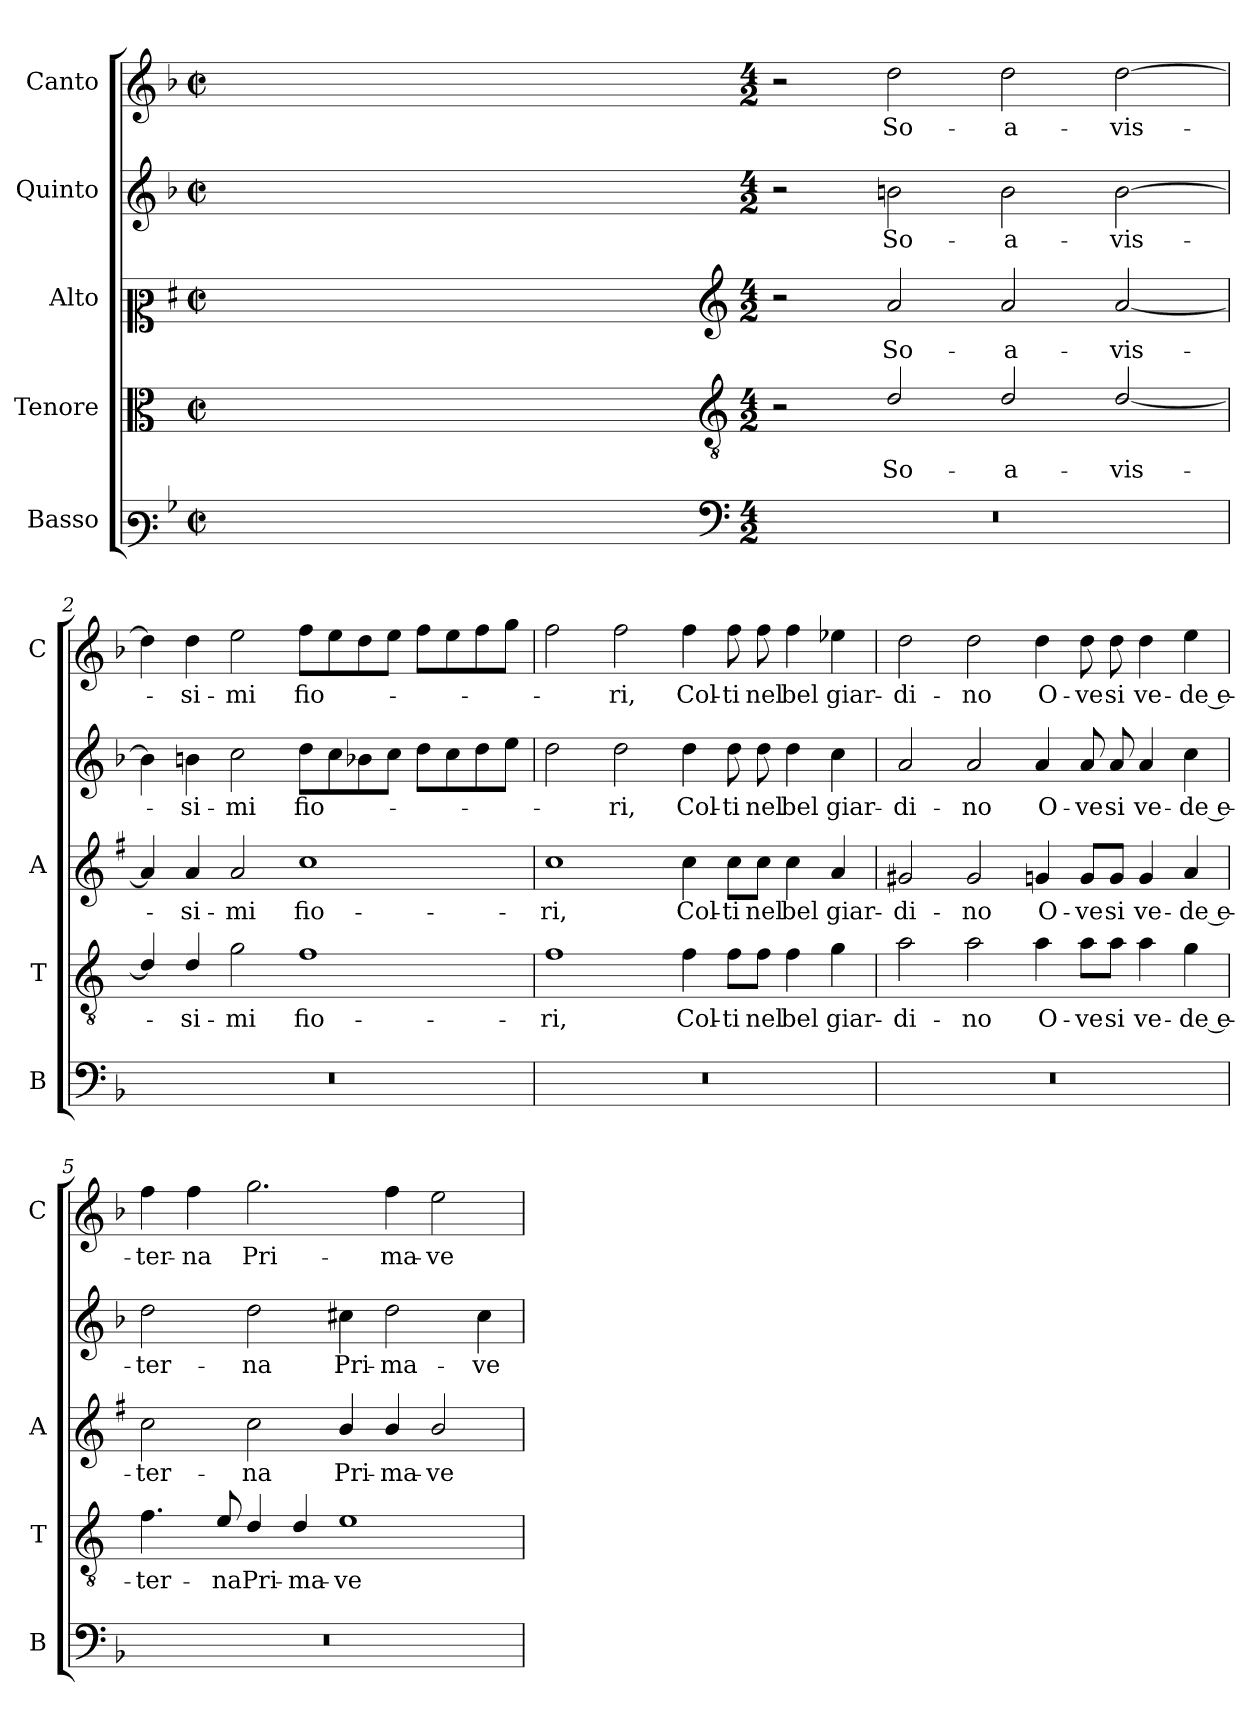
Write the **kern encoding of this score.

**kern	**kern	**text	**kern	**text	**kern	**text	**kern	**text
*part5	*part4	*part4	*part3	*part3	*part2	*part2	*part1	*part1
*staff5	*staff4	*staff4	*staff3	*staff3	*staff2	*staff2	*staff1	*staff1
*I"Basso	*I"Tenore	*	*I"Alto	*	*I"Quinto	*	*I"Canto	*
*I'B	*I'T	*	*I'A	*	*	*	*I'C	*
*clefF3	*clefC3	*	*clefC2	*	*clefG2	*	*clefG2	*
*	*ITrd4c7	*	*ITrd1c2	*	*	*	*	*
*k[b-]	*k[b-]	*	*k[b-]	*	*k[b-]	*	*k[b-]	*
*F:	*F:	*	*F:	*	*F:	*	*F:	*
*M2/2	*M2/2	*	*M2/2	*	*M2/2	*	*M2/2	*
*met(c|)	*met(c|)	*	*met(c|)	*	*met(c|)	*	*met(c|)	*
=	=	=	=	=	=	=	=	=
1ryy	1ryy	.	1ryy	.	1ryy	.	1ryy	.
=1X-	=1X-	=1X-	=1X-	=1X-	=1X-	=1X-	=1X-	=1X-
4ryy	4ryy	.	4ryy	.	4ryy	.	4ryy	.
4ryy	4ryy	.	4ryy	.	4ryy	.	4ryy	.
4ryy	4ryy	.	4ryy	.	4ryy	.	4ryy	.
4ryy	4ryy	.	4ryy	.	4ryy	.	4ryy	.
=1-	=1-	=1-	=1-	=1-	=1-	=1-	=1-	=1-
*clefF4	*clefGv2	*	*clefG2	*	*	*	*	*
*M4/2	*M4/2	*	*M4/2	*	*M4/2	*	*M4/2	*
0r	2r	.	2r	.	2r	.	2r	.
!	!	!LO:LY:b	!	!LO:LY:b	!	!LO:LY:b	!	!LO:LY:b
.	2G/	So-	2g/	So-	2bn\	So-	2dd\	So-
!	!	!LO:LY:b	!	!LO:LY:b	!	!LO:LY:b	!	!LO:LY:b
.	2G/	-a-	2g/	-a-	2b\	-a-	2dd\	-a-
!	!	!LO:LY:b	!	!LO:LY:b	!	!LO:LY:b	!	!LO:LY:b
.	[2G/	-vis-	[2g/	-vis-	[2b\	-vis-	[2dd\	-vis-
=2	=2	=2	=2	=2	=2	=2	=2	=2
0r	4G/]	.	4g/]	.	4b\]	.	4dd\]	.
!	!	!LO:LY:b	!	!LO:LY:b	!	!LO:LY:b	!	!LO:LY:b
.	4G/	-si-	4g/	-si-	4bn\	-si-	4dd\	-si-
!	!	!LO:LY:b	!	!LO:LY:b	!	!LO:LY:b	!	!LO:LY:b
.	2c\	-mi	2g/	-mi	2cc\	-mi	2ee\	-mi
!	!	!LO:LY:b	!	!LO:LY:b	!	!LO:LY:b	!	!LO:LY:b
.	1B-	fio-	1b-	fio-	8dd\L	fio-	8ff\L	fio-
.	.	.	.	.	8cc\	.	8ee\	.
.	.	.	.	.	8b-X\	.	8dd\	.
.	.	.	.	.	8cc\J	.	8ee\J	.
.	.	.	.	.	8dd\L	.	8ff\L	.
.	.	.	.	.	8cc\	.	8ee\	.
.	.	.	.	.	8dd\	.	8ff\	.
.	.	.	.	.	8ee\J	.	8gg\J	.
=3	=3	=3	=3	=3	=3	=3	=3	=3
!	!	!LO:LY:b	!	!LO:LY:b	!	!	!	!
0r	1B-	-ri,	1b-	-ri,	2dd\	.	2ff\	.
!	!	!	!	!	!	!LO:LY:b	!	!LO:LY:b
.	.	.	.	.	2dd\	-ri,	2ff\	-ri,
!	!	!LO:LY:b	!	!LO:LY:b	!	!LO:LY:b	!	!LO:LY:b
.	4B-\	Col-	4b-\	Col-	4dd\	Col-	4ff\	Col-
!	!	!LO:LY:b	!	!LO:LY:b	!	!LO:LY:b	!	!LO:LY:b
.	8B-\L	-ti	8b-\L	-ti	8dd\	-ti	8ff\	-ti
!	!	!LO:LY:b	!	!LO:LY:b	!	!LO:LY:b	!	!LO:LY:b
.	8B-\J	nel	8b-\J	nel	8dd\	nel	8ff\	nel
!	!	!LO:LY:b	!	!LO:LY:b	!	!LO:LY:b	!	!LO:LY:b
.	4B-\	bel	4b-\	bel	4dd\	bel	4ff\	bel
!	!	!LO:LY:b	!	!LO:LY:b	!	!LO:LY:b	!	!LO:LY:b
.	4c\	giar-	4g/	giar-	4cc\	giar-	4ee-X\	giar-
!!LO:LB:g=z
=4	=4	=4	=4	=4	=4	=4	=4	=4
!	!	!LO:LY:b	!	!LO:LY:b	!	!LO:LY:b	!	!LO:LY:b
0r	2d\	-di-	2f#X/	-di-	2a/	-di-	2dd\	-di-
!	!	!LO:LY:b	!	!LO:LY:b	!	!LO:LY:b	!	!LO:LY:b
.	2d\	-no	2f#/	-no	2a/	-no	2dd\	-no
!	!	!LO:LY:b	!	!LO:LY:b	!	!LO:LY:b	!	!LO:LY:b
.	4d\	O-	4fn/	O-	4a/	O-	4dd\	O-
!	!	!LO:LY:b	!	!LO:LY:b	!	!LO:LY:b	!	!LO:LY:b
.	8d\L	-ve	8f/L	-ve	8a/	-ve	8dd\	-ve
!	!	!LO:LY:b	!	!LO:LY:b	!	!LO:LY:b	!	!LO:LY:b
.	8d\J	si	8f/J	si	8a/	si	8dd\	si
!	!	!LO:LY:b	!	!LO:LY:b	!	!LO:LY:b	!	!LO:LY:b
.	4d\	ve-	4f/	ve-	4a/	ve-	4dd\	ve-
!	!	!LO:LY:b	!	!LO:LY:b	!	!LO:LY:b	!	!LO:LY:b
.	4c\	-de e-	4g/	-de e-	4cc\	-de e-	4ee\	-de e-
=5	=5	=5	=5	=5	=5	=5	=5	=5
!	!	!LO:LY:b	!	!LO:LY:b	!	!LO:LY:b	!	!LO:LY:b
0r	4.B-\	-ter-	2b-\	-ter-	2dd\	-ter-	4ff\	-ter-
!	!	!	!	!	!	!	!	!LO:LY:b
.	.	.	.	.	.	.	4ff\	-na
!	!	!LO:LY:b	!	!	!	!	!	!
.	8A/	-na	.	.	.	.	.	.
!	!	!LO:LY:b	!	!LO:LY:b	!	!LO:LY:b	!	!LO:LY:b
.	4G/	Pri-	2b-\	-na	2dd\	-na	2.gg\	Pri-
!	!	!LO:LY:b	!	!	!	!	!	!
.	4G/	-ma-	.	.	.	.	.	.
!	!	!LO:LY:b	!	!LO:LY:b	!	!LO:LY:b	!	!
.	1A	-ve-	4a/	Pri-	4cc#X\	Pri-	.	.
!	!	!	!	!LO:LY:b	!	!LO:LY:b	!	!LO:LY:b
.	.	.	4a/	-ma-	2dd\	-ma-	4ff\	-ma-
!	!	!	!	!LO:LY:b	!	!	!	!LO:LY:b
.	.	.	2a/	-ve-	.	.	2ee\	-ve-
!	!	!	!	!	!	!LO:LY:b	!	!
.	.	.	.	.	4cc#\	-ve-	.	.
=	=	=	=	=	=	=	=	=
*-	*-	*-	*-	*-	*-	*-	*-	*-
